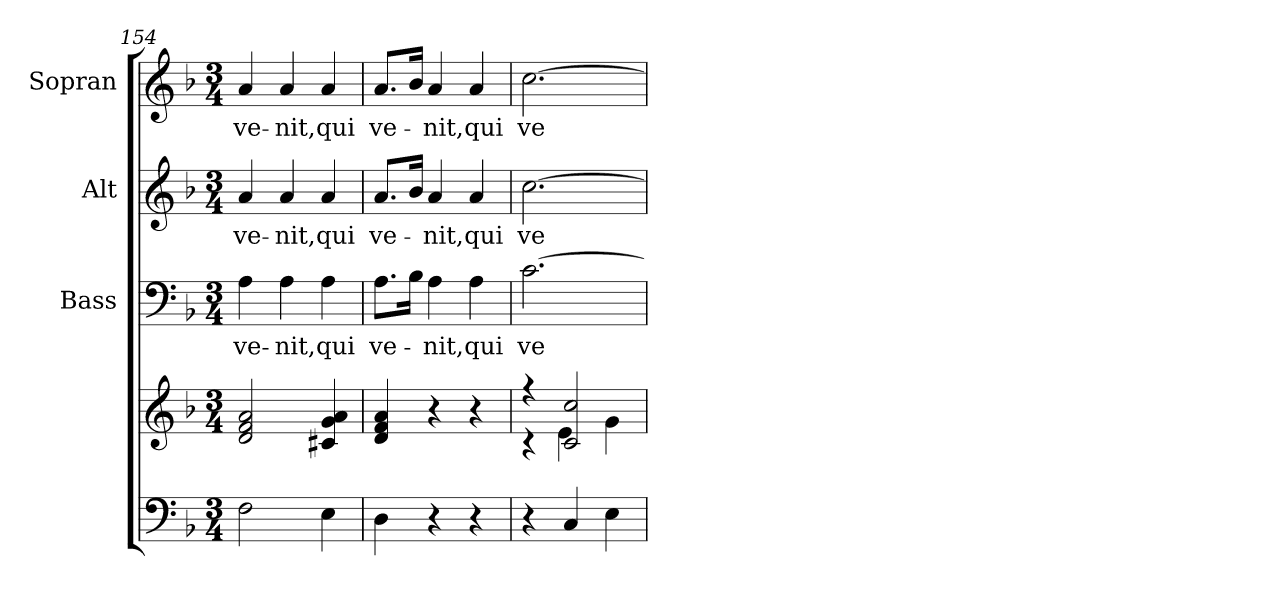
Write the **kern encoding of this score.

**kern	**kern	**kern	**text	**kern	**text	**kern	**text
*part4	*part4	*part3	*part3	*part2	*part2	*part1	*part1
*staff5	*staff4	*staff3	*staff3	*staff2	*staff2	*staff1	*staff1
*	*	*I"Bass	*	*I"Alt	*	*I"Sopran	*
*	*	*I'B.	*	*I'A.	*	*I'S.	*
*clefF4	*clefG2	*clefF4	*	*clefG2	*	*clefG2	*
*k[b-]	*k[b-]	*k[b-]	*	*k[b-]	*	*k[b-]	*
*F:	*F:	*F:	*	*F:	*	*F:	*
*M3/4	*M3/4	*M3/4	*	*M3/4	*	*M3/4	*
=154	=154	=154	=154	=154	=154	=154	=154
!	!	!	!LO:LY:b	!	!LO:LY:b	!	!LO:LY:b
2F\	2d/ 2f/ 2a/	4A\	ve-	4a/	ve-	4a/	ve-
!	!	!	!LO:LY:b	!	!LO:LY:b	!	!LO:LY:b
.	.	4A\	-nit,	4a/	-nit,	4a/	-nit,
!	!	!	!LO:LY:b	!	!LO:LY:b	!	!LO:LY:b
4E\	4c#X/ 4g/ 4a/	4A\	qui	4a/	qui	4a/	qui
!!LO:PB:g=z
=155	=155	=155	=155	=155	=155	=155	=155
!	!	!	!LO:LY:b	!	!LO:LY:b	!	!LO:LY:b
4D\	4d/ 4f/ 4a/	8.A\L	ve-	8.a/L	ve-	8.a/L	ve-
.	.	16B-\Jk	.	16b-/Jk	.	16b-/Jk	.
!	!	!	!LO:LY:b	!	!LO:LY:b	!	!LO:LY:b
4r	4r	4A\	-nit,	4a/	-nit,	4a/	-nit,
!	!	!	!LO:LY:b	!	!LO:LY:b	!	!LO:LY:b
4r	4r	4A\	qui	4a/	qui	4a/	qui
=156	=156	=156	=156	=156	=156	=156	=156
*	*^	*	*	*	*	*	*
!	!	!	!	!LO:LY:b	!	!LO:LY:b	!	!LO:LY:b
4r	4r	4r	[2.c\	ve-	[2.cc\	ve-	[2.cc\	ve-
4C/	2c/ 2cc/	4e\	.	.	.	.	.	.
4E\	.	4g\	.	.	.	.	.	.
*	*v	*v	*	*	*	*	*	*
=	=	=	=	=	=	=	=
*-	*-	*-	*-	*-	*-	*-	*-
